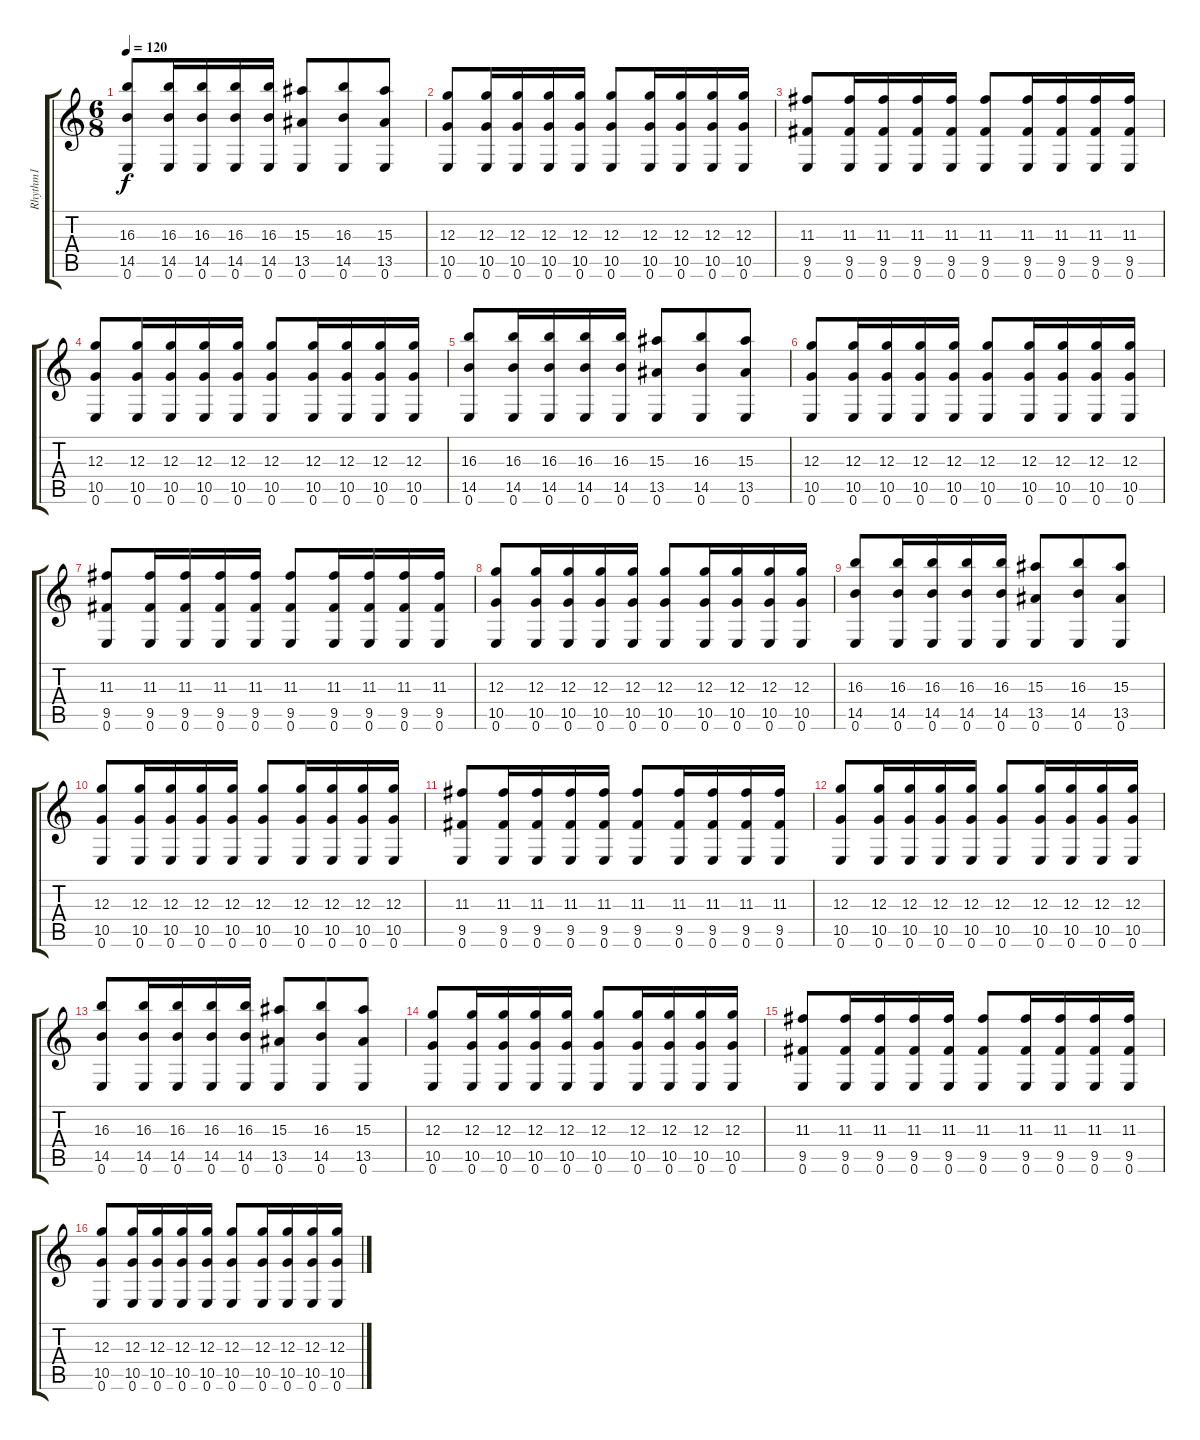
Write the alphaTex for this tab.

\track ("Rhythm1" "Rhythm1") {instrument distortionguitar}
\staff {score tabs}
\tuning (E4 B3 G3 D3 A2 E2) {hide}
\ts (6 8)
\tempo 120
\clef g2
\ks c
(16.3 14.5 0.6).8{dy f} (16.3 14.5 0.6).16 (16.3 14.5 0.6).16 (16.3 14.5 0.6).16 (16.3 14.5 0.6).16 (15.3 13.5 0.6).8 (16.3 14.5 0.6).8 (15.3 13.5 0.6).8 |
(12.3 10.5 0.6).8 (12.3 10.5 0.6).16 (12.3 10.5 0.6).16 (12.3 10.5 0.6).16 (12.3 10.5 0.6).16 (12.3 10.5 0.6).8 (12.3 10.5 0.6).16 (12.3 10.5 0.6).16 (12.3 10.5 0.6).16 (12.3 10.5 0.6).16 |
(11.3 9.5 0.6).8 (11.3 9.5 0.6).16 (11.3 9.5 0.6).16 (11.3 9.5 0.6).16 (11.3 9.5 0.6).16 (11.3 9.5 0.6).8 (11.3 9.5 0.6).16 (11.3 9.5 0.6).16 (11.3 9.5 0.6).16 (11.3 9.5 0.6).16 |
(12.3 10.5 0.6).8 (12.3 10.5 0.6).16 (12.3 10.5 0.6).16 (12.3 10.5 0.6).16 (12.3 10.5 0.6).16 (12.3 10.5 0.6).8 (12.3 10.5 0.6).16 (12.3 10.5 0.6).16 (12.3 10.5 0.6).16 (12.3 10.5 0.6).16 |
(16.3 14.5 0.6).8 (16.3 14.5 0.6).16 (16.3 14.5 0.6).16 (16.3 14.5 0.6).16 (16.3 14.5 0.6).16 (15.3 13.5 0.6).8 (16.3 14.5 0.6).8 (15.3 13.5 0.6).8 |
(12.3 10.5 0.6).8 (12.3 10.5 0.6).16 (12.3 10.5 0.6).16 (12.3 10.5 0.6).16 (12.3 10.5 0.6).16 (12.3 10.5 0.6).8 (12.3 10.5 0.6).16 (12.3 10.5 0.6).16 (12.3 10.5 0.6).16 (12.3 10.5 0.6).16 |
(11.3 9.5 0.6).8 (11.3 9.5 0.6).16 (11.3 9.5 0.6).16 (11.3 9.5 0.6).16 (11.3 9.5 0.6).16 (11.3 9.5 0.6).8 (11.3 9.5 0.6).16 (11.3 9.5 0.6).16 (11.3 9.5 0.6).16 (11.3 9.5 0.6).16 |
(12.3 10.5 0.6).8 (12.3 10.5 0.6).16 (12.3 10.5 0.6).16 (12.3 10.5 0.6).16 (12.3 10.5 0.6).16 (12.3 10.5 0.6).8 (12.3 10.5 0.6).16 (12.3 10.5 0.6).16 (12.3 10.5 0.6).16 (12.3 10.5 0.6).16 |
(16.3 14.5 0.6).8 (16.3 14.5 0.6).16 (16.3 14.5 0.6).16 (16.3 14.5 0.6).16 (16.3 14.5 0.6).16 (15.3 13.5 0.6).8 (16.3 14.5 0.6).8 (15.3 13.5 0.6).8 |
(12.3 10.5 0.6).8 (12.3 10.5 0.6).16 (12.3 10.5 0.6).16 (12.3 10.5 0.6).16 (12.3 10.5 0.6).16 (12.3 10.5 0.6).8 (12.3 10.5 0.6).16 (12.3 10.5 0.6).16 (12.3 10.5 0.6).16 (12.3 10.5 0.6).16 |
(11.3 9.5 0.6).8 (11.3 9.5 0.6).16 (11.3 9.5 0.6).16 (11.3 9.5 0.6).16 (11.3 9.5 0.6).16 (11.3 9.5 0.6).8 (11.3 9.5 0.6).16 (11.3 9.5 0.6).16 (11.3 9.5 0.6).16 (11.3 9.5 0.6).16 |
(12.3 10.5 0.6).8 (12.3 10.5 0.6).16 (12.3 10.5 0.6).16 (12.3 10.5 0.6).16 (12.3 10.5 0.6).16 (12.3 10.5 0.6).8 (12.3 10.5 0.6).16 (12.3 10.5 0.6).16 (12.3 10.5 0.6).16 (12.3 10.5 0.6).16 |
(16.3 14.5 0.6).8 (16.3 14.5 0.6).16 (16.3 14.5 0.6).16 (16.3 14.5 0.6).16 (16.3 14.5 0.6).16 (15.3 13.5 0.6).8 (16.3 14.5 0.6).8 (15.3 13.5 0.6).8 |
(12.3 10.5 0.6).8 (12.3 10.5 0.6).16 (12.3 10.5 0.6).16 (12.3 10.5 0.6).16 (12.3 10.5 0.6).16 (12.3 10.5 0.6).8 (12.3 10.5 0.6).16 (12.3 10.5 0.6).16 (12.3 10.5 0.6).16 (12.3 10.5 0.6).16 |
(11.3 9.5 0.6).8 (11.3 9.5 0.6).16 (11.3 9.5 0.6).16 (11.3 9.5 0.6).16 (11.3 9.5 0.6).16 (11.3 9.5 0.6).8 (11.3 9.5 0.6).16 (11.3 9.5 0.6).16 (11.3 9.5 0.6).16 (11.3 9.5 0.6).16 |
(12.3 10.5 0.6).8 (12.3 10.5 0.6).16 (12.3 10.5 0.6).16 (12.3 10.5 0.6).16 (12.3 10.5 0.6).16 (12.3 10.5 0.6).8 (12.3 10.5 0.6).16 (12.3 10.5 0.6).16 (12.3 10.5 0.6).16 (12.3 10.5 0.6).16
